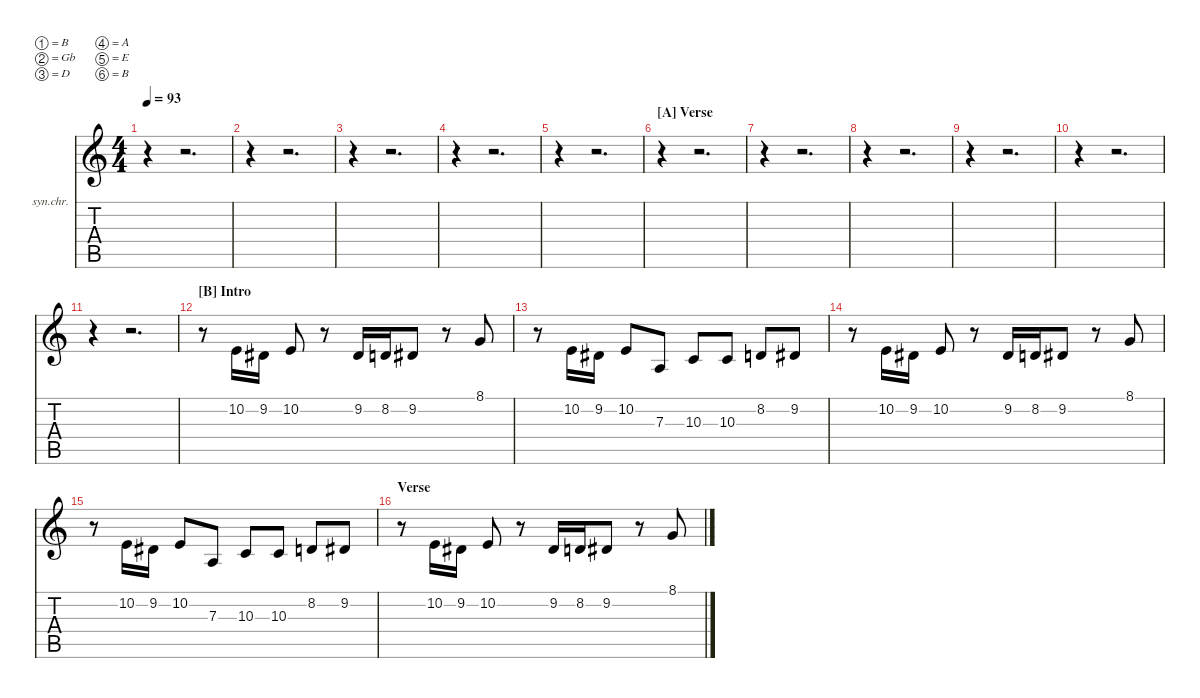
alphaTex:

\defaultSystemsLayout 4
\hideDynamics
\bracketExtendMode nobrackets
\firstSystemTrackNameOrientation horizontal
\otherSystemsTrackNameOrientation horizontal
\track ("2nd Vocals" "syn.chr.") {instrument synthvoice}
\staff {score tabs}
\tuning (B3 Gb3 D3 A2 E2 B1)
\ts (4 4)
\scale
1.11235
\tempo 93
\accidentals auto
\clef g2
\ottava regular
\simile none
\ks c
r.4{dy f beam Down} r.2{d beam Down} |
\scale
0.990621 r.4{beam Down} r.2{d beam Down} |
\scale
0.948516 r.4{beam Down} r.2{d beam Down} |
\scale
0.948516 r.4{beam Down} r.2{d beam Down} |
\scale
1.09919 r.4{beam Down} r.2{d beam Down} |
\section ("A" "Verse")
\scale
0.977463 r.4{beam Down} r.2{d beam Down} |
\scale
0.945884 r.4{beam Down} r.2{d beam Down} |
\scale
0.977463 r.4{beam Down} r.2{d beam Down} |
\scale
1.06761 r.4{beam Down} r.2{d beam Down} |
\scale
1.09129 r.4{beam Down} r.2{d beam Down} |
\scale
0.969568 r.4{beam Down} r.2{d beam Down} |
\section ("B" "Intro")
\scale
0.969568 r.8{beam Down} 10.2.16{beam Up} 9.2{acc #}.16{beam Up} 10.2.8{beam Up} r.8{beam Up} 9.2{acc #}.16{beam Up} 8.2.16{beam Up} 9.2{acc #}.8{beam Up} r.8{beam Up} 8.1.8{beam Up} |
\scale
0.969568 r.8{beam Down} 10.2.16{beam Up} 9.2{acc #}.16{beam Up} 10.2.8{beam Up} 7.3.8{beam Up} 10.3.8{beam Up} 10.3.8{beam Up} 8.2.8{beam Up} 9.2{acc #}.8{beam Up} |
\scale
1.09129 r.8{beam Down} 10.2.16{beam Up} 9.2{acc #}.16{beam Up} 10.2.8{beam Up} r.8{beam Up} 9.2{acc #}.16{beam Up} 8.2.16{beam Up} 9.2{acc #}.8{beam Up} r.8{beam Up} 8.1.8{beam Up} |
\scale
0.969568 r.8{beam Down} 10.2.16{beam Up} 9.2{acc #}.16{beam Up} 10.2.8{beam Up} 7.3.8{beam Up} 10.3.8{beam Up} 10.3.8{beam Up} 8.2.8{beam Up} 9.2{acc #}.8{beam Up} |
\section ("" "Verse")
\scale
0.969568 r.8{beam Down} 10.2.16{beam Up} 9.2{acc #}.16{beam Up} 10.2.8{beam Up} r.8{beam Up} 9.2{acc #}.16{beam Up} 8.2.16{beam Up} 9.2{acc #}.8{beam Up} r.8{beam Up} 8.1.8{beam Up}
